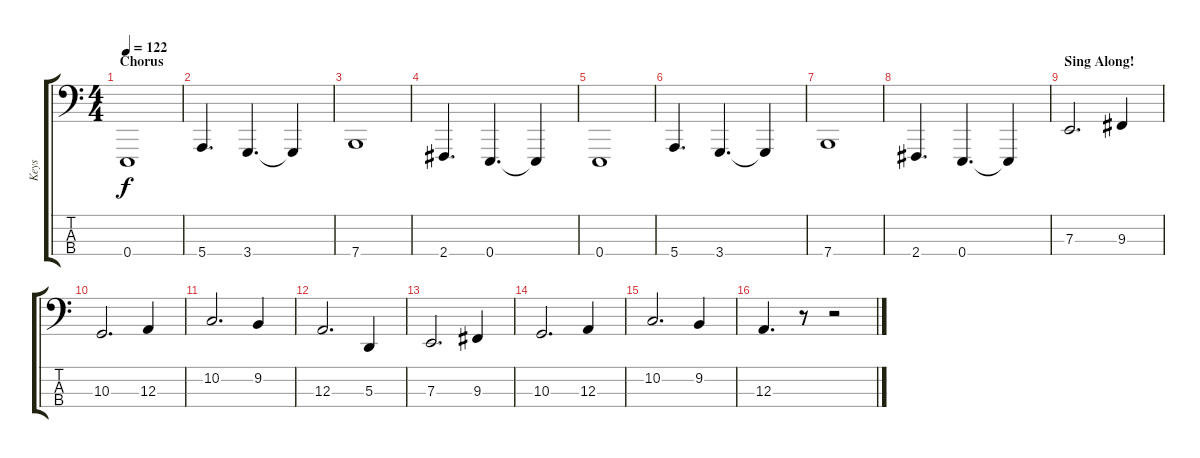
\track ("Keys" "Keys") {instrument lead2sawtooth}
\staff {score tabs}
\tuning (G2 D2 A1 E1) {hide}
\ts (4 4)
\section ("" "Chorus")
\tempo 122
\clef f4
\ks c
0.4.1{dy f} |
5.4.4{d} 3.4.4{d} 3.4{t}.4 |
7.4.1 |
2.4.4{d} 0.4.4{d} 0.4{t}.4 |
0.4.1 |
5.4.4{d} 3.4.4{d} 3.4{t}.4 |
7.4.1 |
2.4.4{d} 0.4.4{d} 0.4{t}.4 |
\section ("" "Sing Along!")
7.3.2{d} 9.3.4 |
10.3.2{d} 12.3.4 |
10.2.2{d} 9.2.4 |
12.3.2{d} 5.3.4 |
7.3.2{d} 9.3.4 |
10.3.2{d} 12.3.4 |
10.2.2{d} 9.2.4 |
12.3.4{d} r.8 r.2
